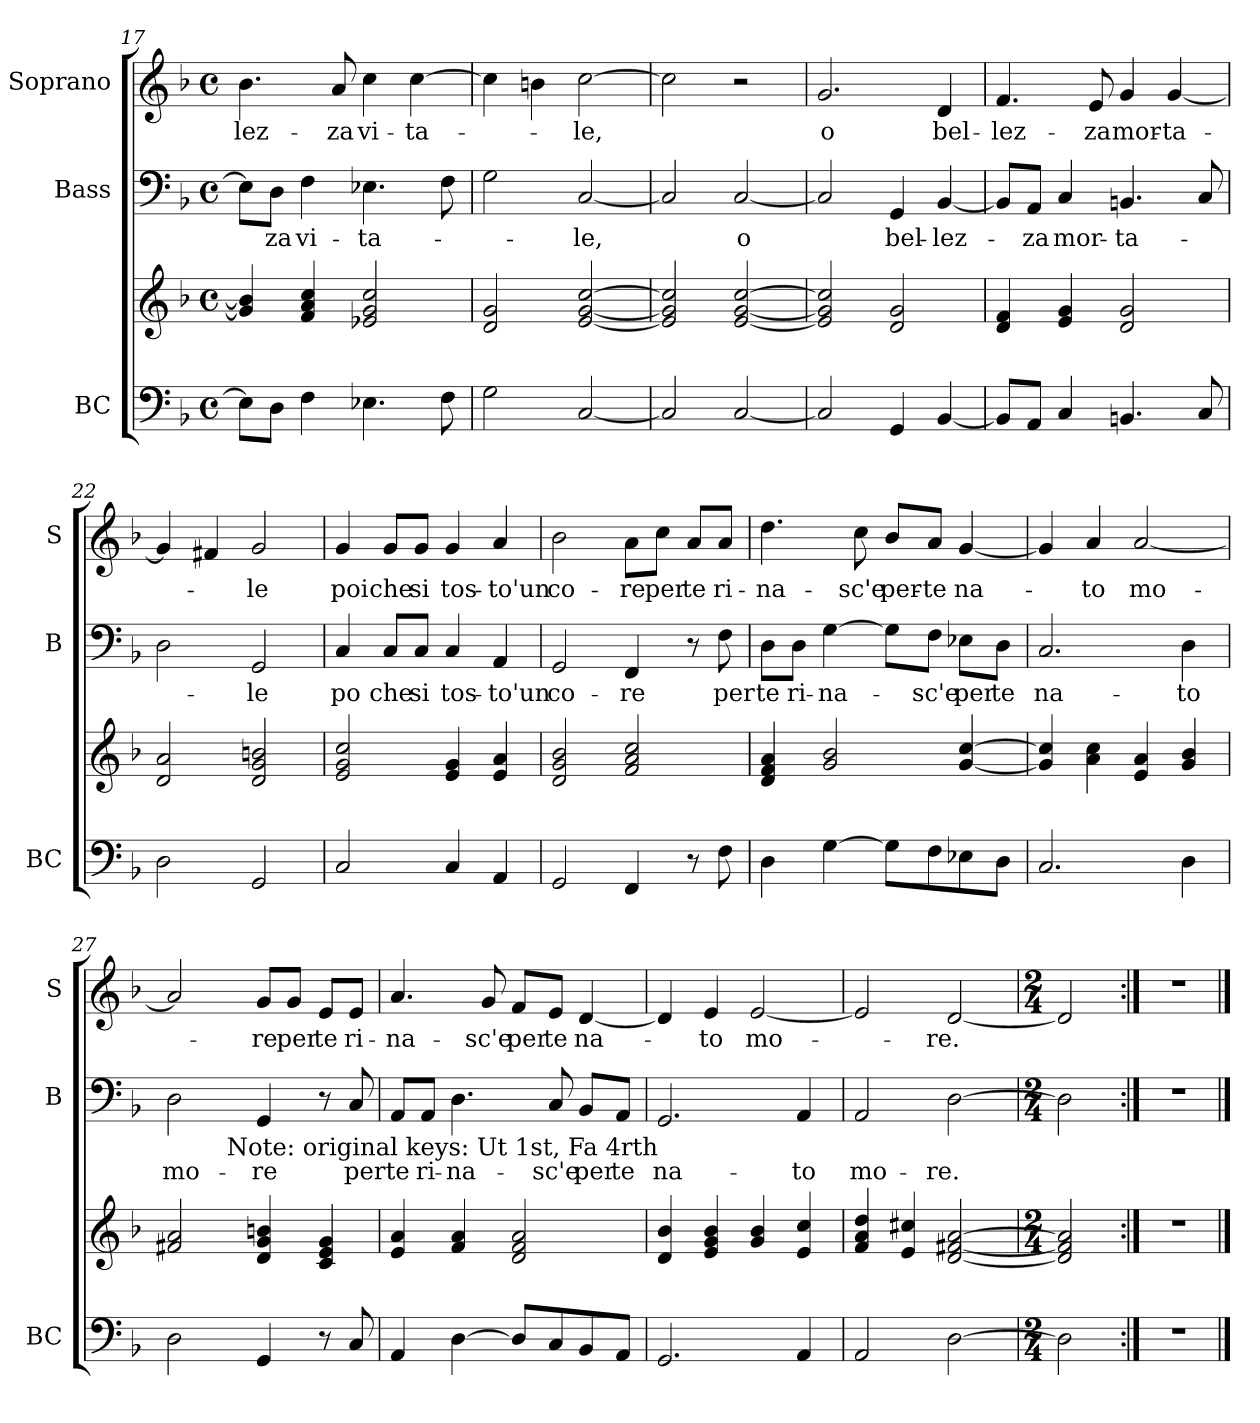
**kern	**kern	**kern	**text	**kern	**text
*part3	*part3	*part2	*part2	*part1	*part1
*staff4	*staff3	*staff2	*staff2	*staff1	*staff1
*I"BC	*	*I"Bass	*	*I"Soprano	*
*I'BC	*	*I'B	*	*I'S	*
*clefF4	*clefG2	*clefF4	*	*clefG2	*
*k[b-]	*k[b-]	*k[b-]	*	*k[b-]	*
*F:	*F:	*F:	*	*F:	*
*M4/4	*M4/4	*M4/4	*	*M4/4	*
*met(c)	*met(c)	*met(c)	*	*met(c)	*
=17	=17	=17	=17	=17	=17
8E-\L]	4g/] 4b-/]	8E-\L]	.	4.b-\	-lez-
8D\J	.	8D\J	-za	.	.
4F\	4f/ 4a/ 4cc/	4F\	vi-	.	.
.	.	.	.	8a/	-za
4.E-X\	2e-X/ 2g/ 2cc/	4.E-X\	-ta-	4cc\	vi-
.	.	.	.	[4cc\	-ta-
8F\	.	8F\	.	.	.
!!LO:PB:g=z
=18	=18	=18	=18	=18	=18
2G\	2d/ 2g/	2G\	.	4cc\]	.
.	.	.	.	4bn\	.
[2C/	[2e/ [2g/ [2cc/	[2C/	-le,	[2cc\	-le,
=19	=19	=19	=19	=19	=19
2C/]	2e/] 2g/] 2cc/]	2C/]	.	2cc\]	.
[2C/	[2e/ [2g/ [2cc/	[2C/	o	2r	.
=20	=20	=20	=20	=20	=20
2C/]	2e/] 2g/] 2cc/]	2C/]	.	2.g/	o
4GG/	2d/ 2g/	4GG/	bel-	.	.
[4BB-/	.	[4BB-/	-lez-	4d/	bel-
=21	=21	=21	=21	=21	=21
8BB-/L]	4d/ 4f/	8BB-/L]	.	4.f/	-lez-
8AA/J	.	8AA/J	-za	.	.
4C/	4e/ 4g/	4C/	mor-	.	.
.	.	.	.	8e/	-za
4.BBn/	2d/ 2g/	4.BBn/	-ta-	4g/	mor-
.	.	.	.	[4g/	-ta-
8C/	.	8C/	.	.	.
=22	=22	=22	=22	=22	=22
2D\	2d/ 2a/	2D\	.	4g/]	.
.	.	.	.	4f#X/	.
2GG/	2d/ 2g/ 2bn/	2GG/	-le	2g/	-le
!!LO:LB:g=z
=23	=23	=23	=23	=23	=23
2C/	2e/ 2g/ 2cc/	4C/	po	4g/	poi
.	.	8C/L	che	8g/L	che
.	.	8C/J	si	8g/J	si
4C/	4e/ 4g/	4C/	tos-	4g/	tos-
4AA/	4e/ 4a/	4AA/	-to'un	4a/	-to'un
=24	=24	=24	=24	=24	=24
2GG/	2d/ 2g/ 2b-/	2GG/	co-	2b-\	co-
4FF/	2f/ 2a/ 2cc/	4FF/	-re	8a\L	-re
.	.	.	.	8cc\J	per
8r	.	8r	.	8a/L	te
8F\	.	8F\	per	8a/J	ri-
=25	=25	=25	=25	=25	=25
4D\	4d/ 4f/ 4a/	8D\L	te	4.dd\	-na-
.	.	8D\J	ri-	.	.
[4G\	2g/ 2b-/	[4G\	-na-	.	.
.	.	.	.	8cc\	-sc'e
8G\L]	.	8G\L]	.	8b-/L	per-
8F\	.	8F\J	-sc'e	8a/J	-te
8E-X\	[4g/ [4cc/	8E-X\L	per	[4g/	na-
8D\J	.	8D\J	te	.	.
=26	=26	=26	=26	=26	=26
2.C/	4g/] 4cc/]	2.C/	na-	4g/]	.
.	4a\ 4cc\	.	.	4a/	-to
.	4e/ 4a/	.	.	[2a/	mo-
4D\	4g/ 4b-/	4D\	-to	.	.
!!LO:LB:g=z
=27	=27	=27	=27	=27	=27
*	*	*^	*	*	*
2D\	2f#X/ 2a/	2D\	4.ryy	mo-	2a/]	.
!	!	!	!LO:TX:b:t=Note&colon; original keys&colon; Ut 1st, Fa 4rth	!	!	!
.	.	.	2ryy	.	.	.
4GG/	4d/ 4g/ 4bn/	4GG/	.	-re	8g/L	-re
.	.	.	.	.	8g/J	per
8r	4c/ 4e/ 4g/	8r	.	.	8e/L	te
8C/	.	8C/	8ryy	per	8e/J	ri-
*	*	*v	*v	*	*	*
=28	=28	=28	=28	=28	=28
4AA/	4e/ 4a/	8AA/L	te	4.a/	-na-
.	.	8AA/J	ri-	.	.
[4D\	4f/ 4a/	4.D\	-na-	.	.
.	.	.	.	8g/	-sc'e
8D/L]	2d/ 2f/ 2a/	.	.	8f/L	per
8C/	.	8C/	-sc'e	8e/J	te
8BB-/	.	8BB-/L	per	[4d/	na-
8AA/J	.	8AA/J	te	.	.
=29	=29	=29	=29	=29	=29
2.GG/	4d/ 4b-/	2.GG/	na-	4d/]	.
.	4e/ 4g/ 4b-/	.	.	4e/	-to
.	4g/ 4b-/	.	.	[2e/	mo-
4AA/	4e/ 4cc/	4AA/	-to	.	.
=30	=30	=30	=30	=30	=30
2AA/	4f/ 4a/ 4dd/	2AA/	mo-	2e/]	.
.	4e/ 4cc#X/	.	.	.	.
[2D\	[2d/ [2f#X/ [2a/	[2D\	-re.	[2d/	-re.
=31	=31	=31	=31	=31	=31
*M2/4	*M2/4	*M2/4	*	*M2/4	*
2D\]	2d/] 2f#/] 2a/]	2D\]	.	2d/]	.
!!LO:PB:g=z
=32:|!	=32:|!	=32:|!	=32:|!	=32:|!	=32:|!
2r	2r	2r	.	2r	.
==	==	==	==	==	==
*-	*-	*-	*-	*-	*-
